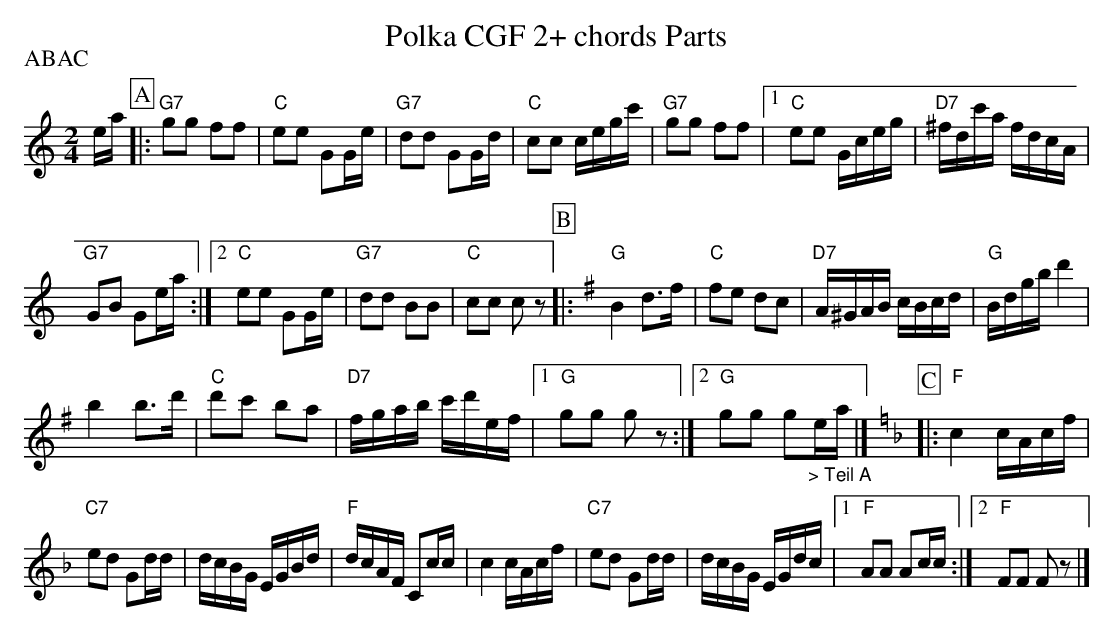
X:1
T:Polka CGF 2+ chords Parts
P:ABAC
M:2/4
L:1/16
K:Cmaj%%MIDI gchordon
ea [P:A] |: "G7"g2g2 f2f2 | "C"e2e2 G2Ge | "G7"d2d2 G2Gd | "C"c2c2 cegc' | "G7"g2g2 f2f2 |1 "C"e2e2 Gceg | "D7"^fdc'a fdcA |
"G7"G2B2 G2ea :|2 "C"e2e2 G2Ge | "G7"d2d2 B2B2 | "C"c2c2 c2z2 [P:B] |: [K:Gmaj] "G"B4 d3f | "C"f2e2 d2c2 | "D7"A^GAB cBcd | "G"Bdgb d'4 |
b4 b3d' | "C"d'2c'2 b2a2 | "D7"fgab c'd'ef |1 "G"g2g2 g2z2 :|2 "G"g2g2 g2"_> Teil A"ea |] [K:Fmaj] [P:C] |:"F"c4 cAcf |
"C7"e2d2 G2dd | dcBG EGBd | "F"dcAF C2cc | c4 cAcf | "C7"e2d2 G2dd | dcBG EGdc |1 "F"A2A2 A2cc :|2 "F"F2F2 F2z2 |]
